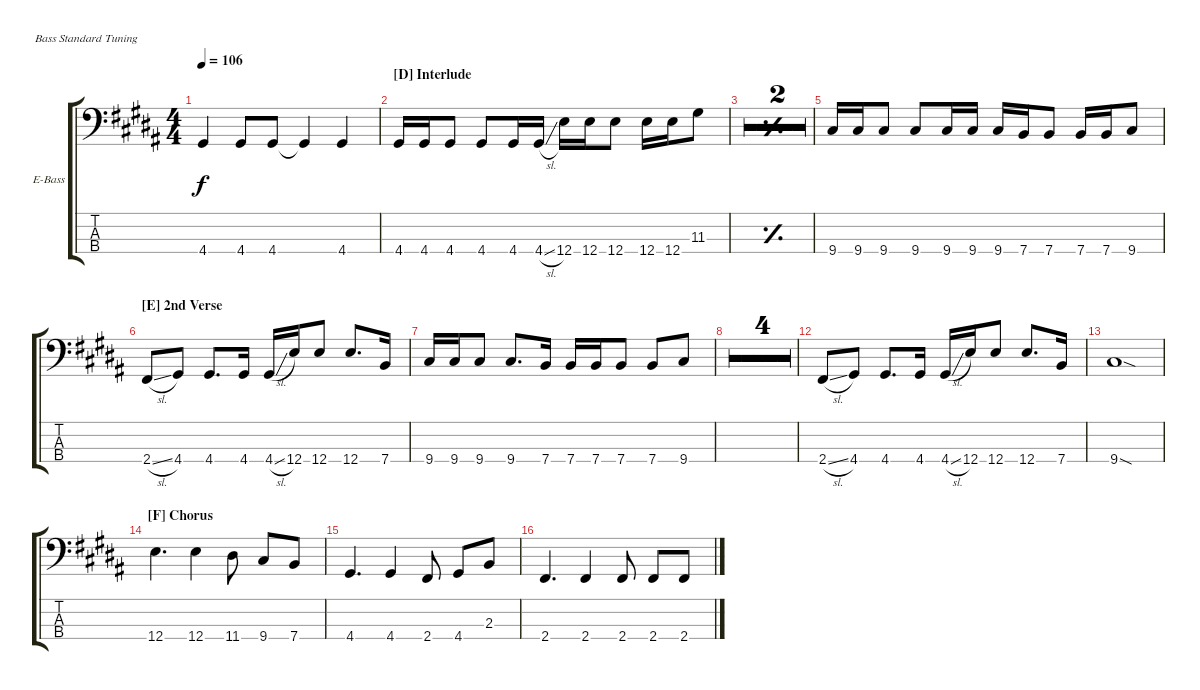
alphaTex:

\defaultSystemsLayout 4
\bracketExtendMode groupsimilarinstruments
\firstSystemTrackNameOrientation horizontal
\otherSystemsTrackNameOrientation horizontal
\track ("Samuel Koisse (E.Bass)" "E-Bass") {multiBarRest instrument electricbassfinger}
\staff {score tabs}
\tuning (G2 D2 A1 E1)
\ts (4 4)
\tempo 106
\clef f4
\ks b
4.4.4{dy f} 4.4.8 4.4.8 4.4{t}.4 4.4.4 |
\section ("D" "Interlude")
4.4.16 4.4.16 4.4.8 4.4.8 4.4.16 4.4{sl}.16 12.4.16 12.4.16 12.4.8 12.4.16 12.4.16 11.3.8 |
\simile simple
|
|
\simile none
9.4.16 9.4.16 9.4.8 9.4.8 9.4.16 9.4.16 9.4.16 7.4.16 7.4.8 7.4.16 7.4.16 9.4.8 |
\section ("E" "2nd Verse")
2.4{sl}.8 4.4.8 4.4.8{d} 4.4.16 4.4{sl}.16 12.4.16 12.4.8 12.4.8{d} 7.4.16 |
9.4.16 9.4.16 9.4.8 9.4.8{d} 7.4.16 7.4.16 7.4.16 7.4.8 7.4.8 9.4.8 |
\simile firstofdouble
|
\simile secondofdouble
|
\simile firstofdouble
|
\simile secondofdouble
|
\simile none
2.4{sl}.8 4.4.8 4.4.8{d} 4.4.16 4.4{sl}.16 12.4.16 12.4.8 12.4.8{d} 7.4.16 |
9.4{sod}.1 |
\section ("F" "Chorus")
12.4.4{d} 12.4.4 11.4.8 9.4.8 7.4.8 |
4.4.4{d} 4.4.4 2.4.8 4.4.8 2.3.8 |
2.4.4{d} 2.4.4 2.4.8 2.4.8 2.4.8
